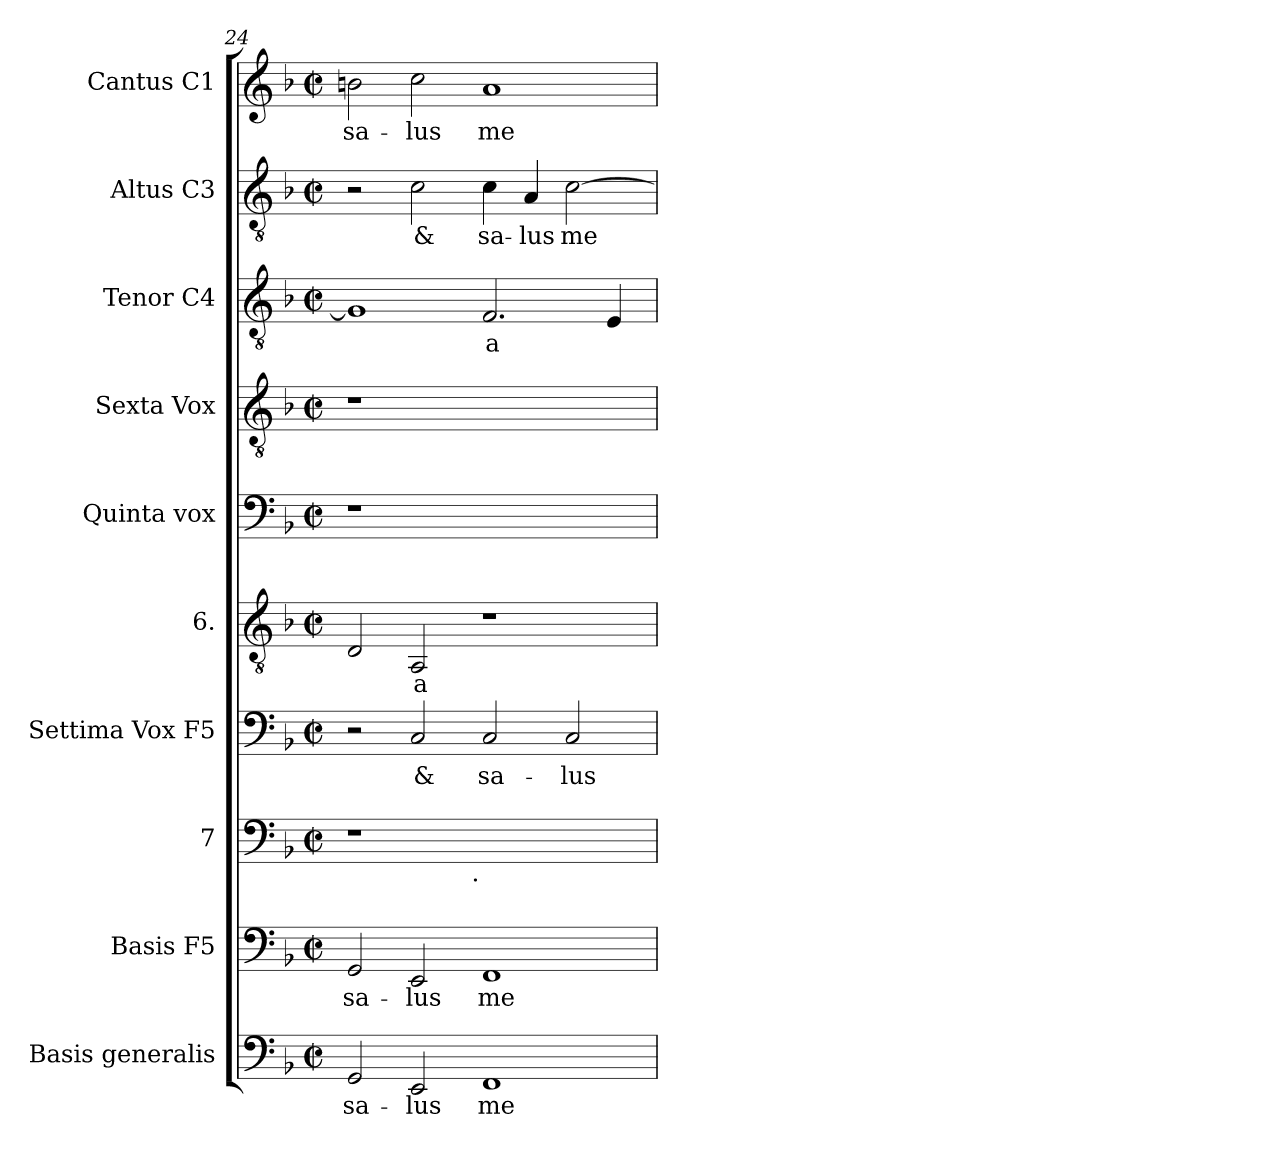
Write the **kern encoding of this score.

**kern	**text	**kern	**text	**kern	**kern	**text	**kern	**text	**kern	**kern	**kern	**text	**kern	**text	**kern	**text
*part10	*part10	*part9	*part9	*part8	*part7	*part7	*part6	*part6	*part5	*part4	*part3	*part3	*part2	*part2	*part1	*part1
*staff10	*staff10	*staff9	*staff9	*staff8	*staff7	*staff7	*staff6	*staff6	*staff5	*staff4	*staff3	*staff3	*staff2	*staff2	*staff1	*staff1
*I"Basis  generalis	*	*I"Basis  F5	*	*I"7	*I"Settima  Vox F5	*	*I"6.	*	*I"Quinta  vox	*I"Sexta  Vox	*I"Tenor  C4	*	*I"Altus  C3	*	*I"Cantus  C1	*
*	*	*I'B	*	*	*	*	*	*	*	*	*I'T	*	*I'A	*	*I'C	*
*clefF4	*	*clefF4	*	*clefF4	*clefF4	*	*clefGv2	*	*clefF4	*clefGv2	*clefGv2	*	*clefGv2	*	*clefG2	*
*k[b-]	*	*k[b-]	*	*k[b-]	*k[b-]	*	*k[b-]	*	*k[b-]	*k[b-]	*k[b-]	*	*k[b-]	*	*k[b-]	*
*F:	*	*F:	*	*F:	*F:	*	*F:	*	*F:	*F:	*F:	*	*F:	*	*F:	*
*M2/2	*	*M2/2	*	*M2/2	*M2/2	*	*M2/2	*	*M2/2	*M2/2	*M2/2	*	*M2/2	*	*M2/2	*
*met(c|)	*	*met(c|)	*	*met(c|)	*met(c|)	*	*met(c|)	*	*met(c|)	*met(c|)	*met(c|)	*	*met(c|)	*	*met(c|)	*
=24	=24	=24	=24	=24	=24	=24	=24	=24	=24	=24	=24	=24	=24	=24	=24	=24
!	!LO:LY:a:cj	!	!LO:LY:b:cj	!	!	!	!	!LO:LY:b:cj	!	!	!	!LO:LY:b:cj	!	!	!	!LO:LY:b:cj
*	*	*	*	*^	*	*	*	*	*	*	*	*	*	*	*	*
2GG/	sa-	2GG/	sa-	1r	2ryy	2r	.	2D/	--	1r	1r	1G]	--	2r	.	2bn\	sa-
!	!LO:LY:a:cj	!	!LO:LY:b:cj	!	!	!	!LO:LY:b:cj	!	!LO:LY:b:cj	!	!	!	!	!	!LO:LY:b:cj	!	!LO:LY:b:cj
2EE/	-lus	2EE/	-lus	.	4...ryy	2C/	&	2AA/	-a	.	.	.	.	2c\	&	2cc\	-lus
!	!	!	!	!	!LO:TX:b:t=.	!	!	!	!	!	!	!	!	!	!	!	!
.	.	.	.	.	1ryy	.	.	.	.	.	.	.	.	.	.	.	.
!	!LO:LY:a:cj	!	!LO:LY:b:cj	!	!	!	!LO:LY:b:cj	!	!	!	!	!	!LO:LY:b:cj	!	!LO:LY:b:cj	!	!LO:LY:b:cj
1FF	me-	1FF	me-	1ryy	.	2C/	sa-	1r	.	1ryy	1ryy	2.F/	-a	4c\	sa-	1a	me-
!	!	!	!	!	!	!	!	!	!	!	!	!	!	!	!LO:LY:b:cj	!	!
.	.	.	.	.	.	.	.	.	.	.	.	.	.	4A/	-lus	.	.
!	!	!	!	!	!	!	!LO:LY:b:cj	!	!	!	!	!	!	!	!LO:LY:b:cj	!	!
.	.	.	.	.	.	2C/	-lus	.	.	.	.	.	.	[>2c\	me-	.	.
!	!	!	!	!	!	!	!	!	!	!	!	!	!LO:LY:b:cj	!	!	!	!
.	.	.	.	.	.	.	.	.	.	.	.	4E/	.	.	.	.	.
.	.	.	.	.	32ryy	.	.	.	.	.	.	.	.	.	.	.	.
*	*	*	*	*v	*v	*	*	*	*	*	*	*	*	*	*	*	*
=	=	=	=	=	=	=	=	=	=	=	=	=	=	=	=	=
*-	*-	*-	*-	*-	*-	*-	*-	*-	*-	*-	*-	*-	*-	*-	*-	*-
